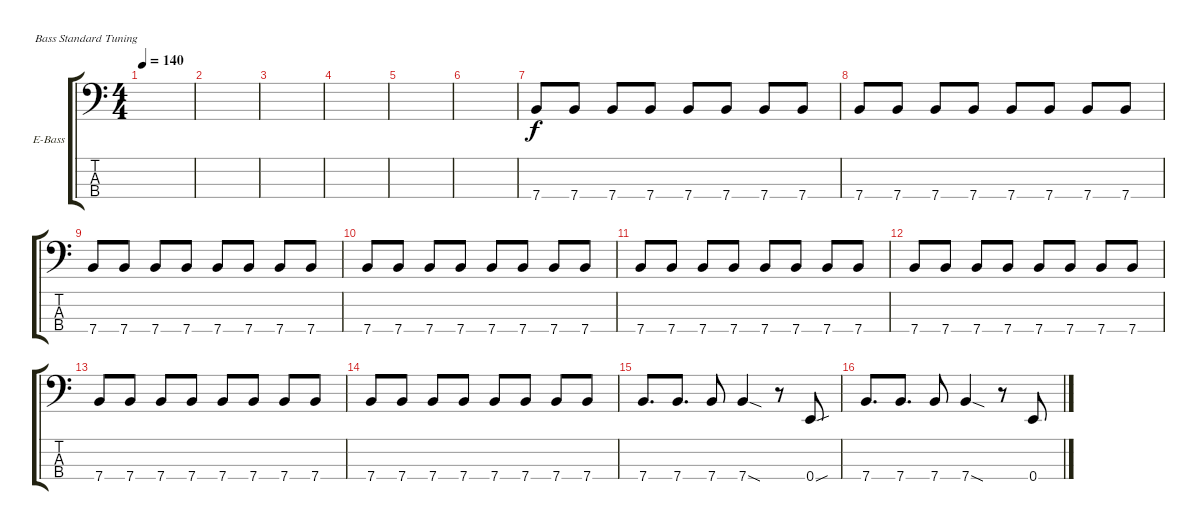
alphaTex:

\defaultSystemsLayout 4
\bracketExtendMode groupsimilarinstruments
\firstSystemTrackNameOrientation horizontal
\otherSystemsTrackNameOrientation horizontal
\track ("O`Malley" "E-Bass") {instrument electricbassfinger}
\staff {score tabs}
\tuning (G2 D2 A1 E1)
\ts (4 4)
\tempo 140
\clef f4
\ks c
|
|
|
|
|
|
7.4.8 7.4.8 7.4.8 7.4.8 7.4.8 7.4.8 7.4.8 7.4.8 |
7.4.8 7.4.8 7.4.8 7.4.8 7.4.8 7.4.8 7.4.8 7.4.8 |
7.4.8 7.4.8 7.4.8 7.4.8 7.4.8 7.4.8 7.4.8 7.4.8 |
7.4.8 7.4.8 7.4.8 7.4.8 7.4.8 7.4.8 7.4.8 7.4.8 |
7.4.8 7.4.8 7.4.8 7.4.8 7.4.8 7.4.8 7.4.8 7.4.8 |
7.4.8 7.4.8 7.4.8 7.4.8 7.4.8 7.4.8 7.4.8 7.4.8 |
7.4.8 7.4.8 7.4.8 7.4.8 7.4.8 7.4.8 7.4.8 7.4.8 |
7.4.8 7.4.8 7.4.8 7.4.8 7.4.8 7.4.8 7.4.8 7.4.8 |
7.4.8{d} 7.4.8{d} 7.4.8 7.4{sod}.4 r.8 0.4{sou}.8 |
7.4.8{d} 7.4.8{d} 7.4.8 7.4{sod}.4 r.8 0.4{ss}.8
